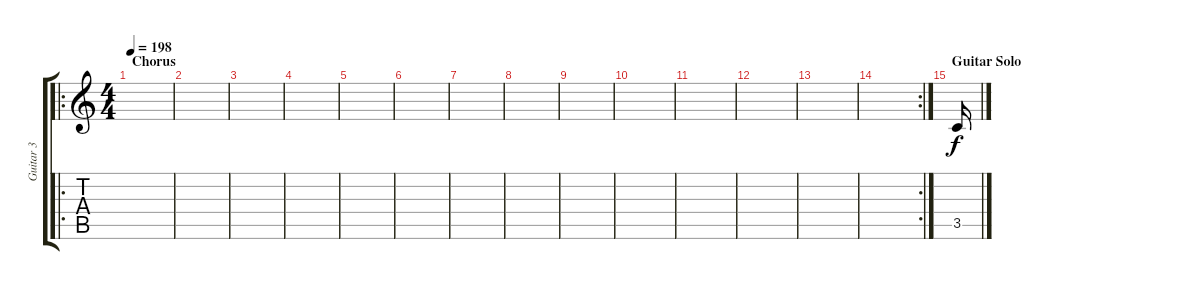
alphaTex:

\track ("Guitar 3" "Guitar 3") {instrument distortionguitar}
\staff {score tabs}
\tuning (E4 B3 G3 D3 A2 E2) {hide}
\ro
\ts (4 4)
\section ("" "Chorus")
\tempo 198
\clef g2
\ks c
|
|
|
|
|
|
|
|
|
|
|
|
|
\rc 2
|
\section ("" "Guitar Solo")
3.5.16
